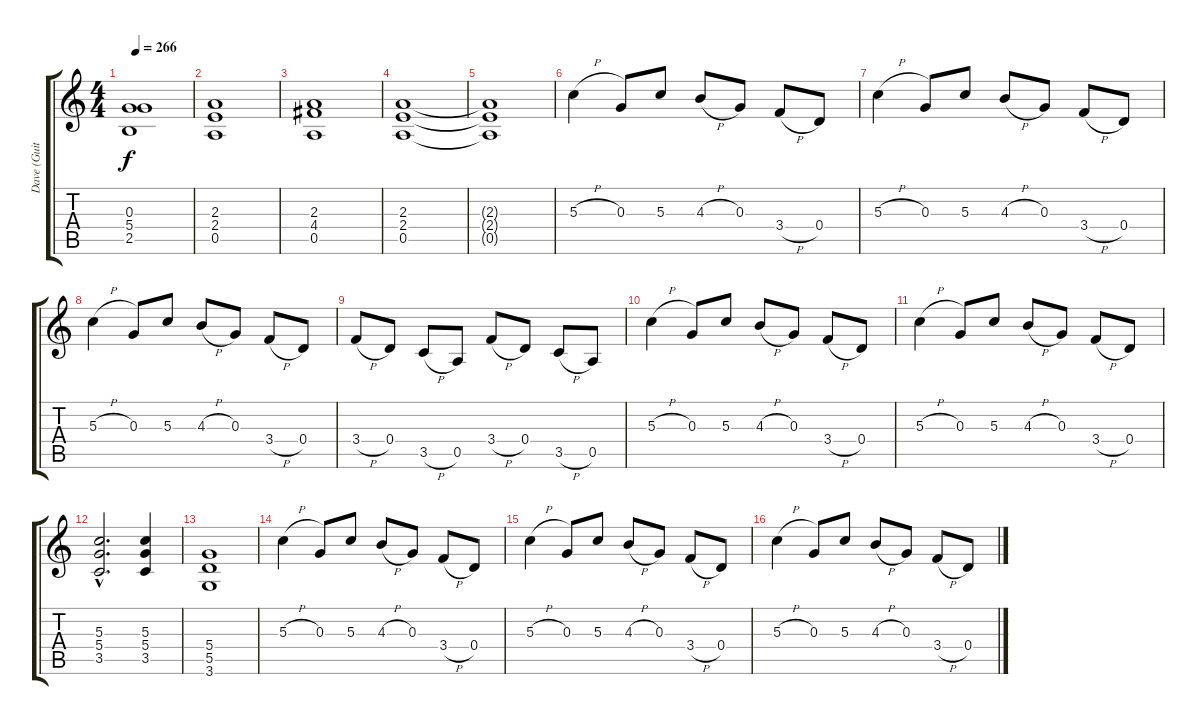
\track ("Dave (Guitar 1)" "Dave (Guit") {instrument distortionguitar}
\staff {score tabs}
\tuning (E4 B3 G3 D3 A2 E2) {hide}
\ts (4 4)
\tempo 266
\clef g2
\ks c
(0.3{t} 5.4{t} 2.5{t}).1{dy f} |
(2.3 2.4 0.5).1 |
(2.3 4.4 0.5).1 |
(2.3 2.4 0.5).1 |
(2.3{t} 2.4{t} 0.5{t}).1 |
5.3{h}.4 0.3.8 5.3.8 4.3{h}.8 0.3.8 3.4{h}.8 0.4.8 |
5.3{h}.4 0.3.8 5.3.8 4.3{h}.8 0.3.8 3.4{h}.8 0.4.8 |
5.3{h}.4 0.3.8 5.3.8 4.3{h}.8 0.3.8 3.4{h}.8 0.4.8 |
3.4{h}.8 0.4.8 3.5{h}.8 0.5.8 3.4{h}.8 0.4.8 3.5{h}.8 0.5.8 |
5.3{h}.4 0.3.8 5.3.8 4.3{h}.8 0.3.8 3.4{h}.8 0.4.8 |
5.3{h}.4 0.3.8 5.3.8 4.3{h}.8 0.3.8 3.4{h}.8 0.4.8 |
(5.3{hac} 5.4{hac} 3.5{hac}).2{d} (5.3 5.4 3.5).4 |
(5.4 5.5 3.6).1 |
5.3{h}.4 0.3.8 5.3.8 4.3{h}.8 0.3.8 3.4{h}.8 0.4.8 |
5.3{h}.4 0.3.8 5.3.8 4.3{h}.8 0.3.8 3.4{h}.8 0.4.8 |
5.3{h}.4 0.3.8 5.3.8 4.3{h}.8 0.3.8 3.4{h}.8 0.4.8
